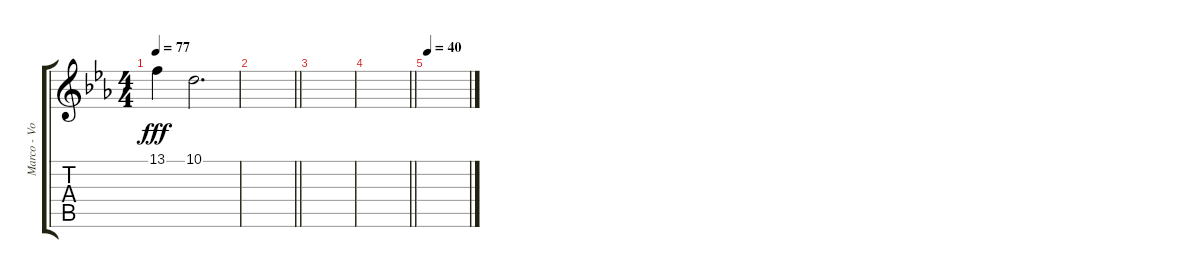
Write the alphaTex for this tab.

\track ("Marco - Vocals" "Marco - Vo") {instrument synthvoice}
\staff {score tabs}
\tuning (E4 B3 G3 D3 A2 E2) {hide}
\ts (4 4)
\tempo 77
\clef g2
\ks cminor
13.1.4{dy fff} 10.1.2{d} |
\barLineRight lightlight
|
|
\barLineRight lightlight
|
\tempo 40
